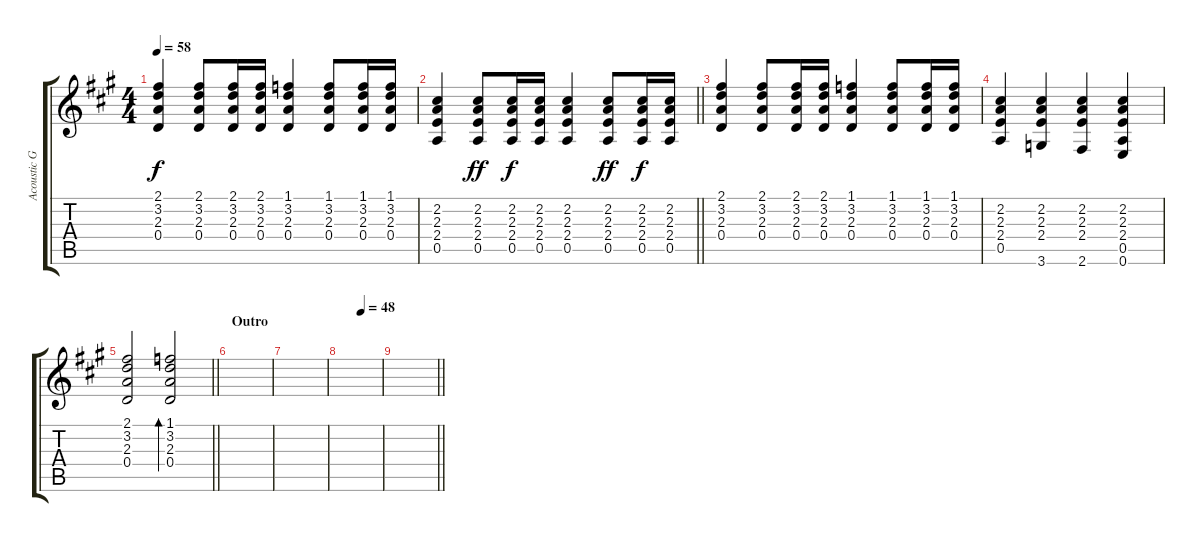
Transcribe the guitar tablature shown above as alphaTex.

\track ("Acoustic Guitar" "Acoustic G") {instrument acousticguitarsteel}
\staff {score tabs}
\tuning (E4 B3 G3 D3 A2 E2) {hide}
\ts (4 4)
\tempo 58
\clef g2
\ks a
(2.1 3.2 2.3 0.4).4{dy f} (2.1 3.2 2.3 0.4).8 (2.1 3.2 2.3 0.4).16 (2.1 3.2 2.3 0.4).16 (1.1 3.2 2.3 0.4).4 (1.1 3.2 2.3 0.4).8 (1.1 3.2 2.3 0.4).16 (1.1 3.2 2.3 0.4).16 |
\barLineRight lightlight
(2.2 2.3 2.4 0.5).4 (2.2 2.3 2.4 0.5).8{dy ff} (2.2 2.3 2.4 0.5).16{dy f} (2.2 2.3 2.4 0.5).16 (2.2 2.3 2.4 0.5).4 (2.2 2.3 2.4 0.5).8{dy ff} (2.2 2.3 2.4 0.5).16{dy f} (2.2 2.3 2.4 0.5).16 |
(2.1 3.2 2.3 0.4).4 (2.1 3.2 2.3 0.4).8 (2.1 3.2 2.3 0.4).16 (2.1 3.2 2.3 0.4).16 (1.1 3.2 2.3 0.4).4 (1.1 3.2 2.3 0.4).8 (1.1 3.2 2.3 0.4).16 (1.1 3.2 2.3 0.4).16 |
(2.2 2.3 2.4 0.5).4 (2.2 2.3 2.4 3.6).4 (2.2 2.3 2.4 2.6).4 (2.2 2.3 2.4 0.5 0.6).4 |
\barLineRight lightlight
(2.1 3.2 2.3 0.4).2 (1.1 3.2 2.3 0.4).2{bd 60} |
\section ("" "Outro")
|
|
\tempo (48 0.5)
|
\barLineRight lightlight
